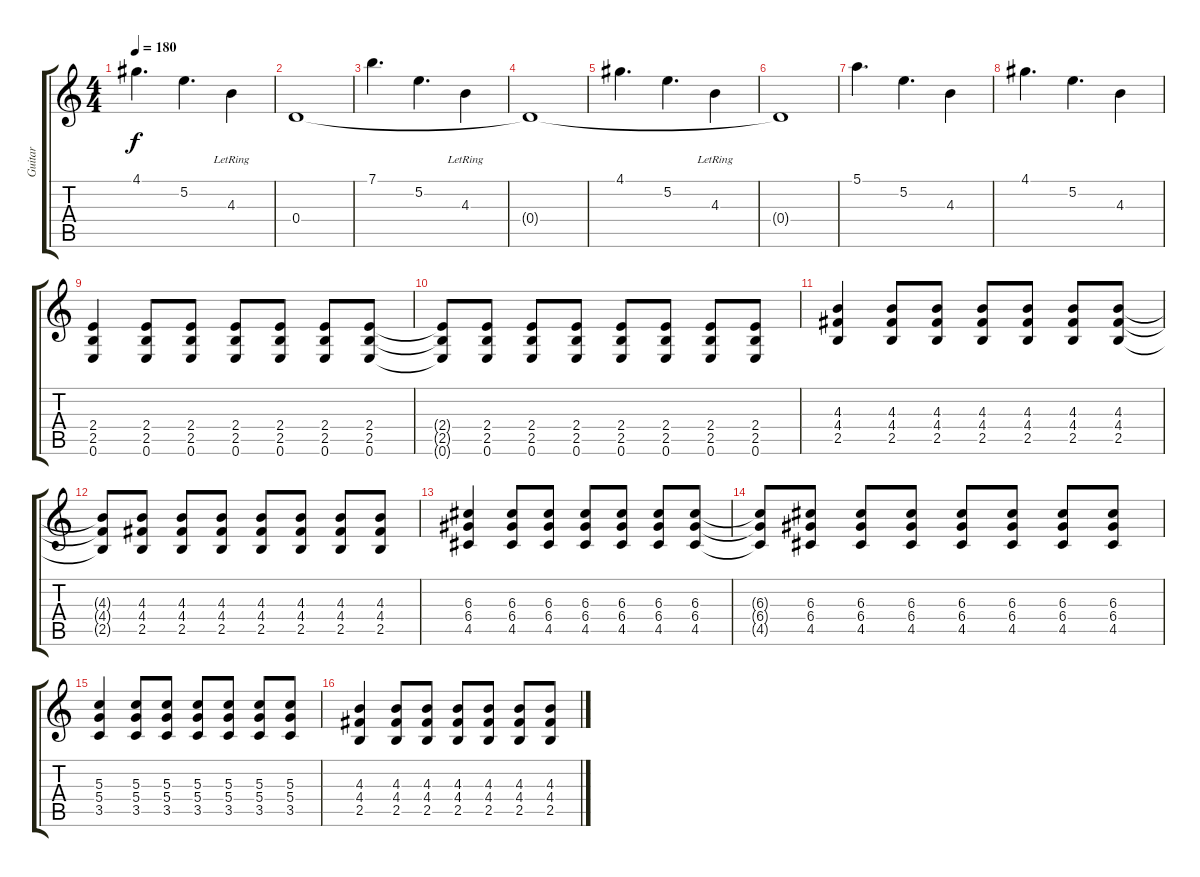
\track ("Guitar" "Guitar") {instrument acousticguitarsteel}
\staff {score tabs}
\tuning (E4 B3 G3 D3 A2 E2) {hide}
\ts (4 4)
\tempo 180
\clef g2
\ks c
4.1.4{d dy f} 5.2.4{d} 4.3{lr}.4 |
0.4.1 |
7.1.4{d} 5.2.4{d} 4.3{lr}.4 |
0.4{t}.1 |
4.1.4{d} 5.2.4{d} 4.3{lr}.4 |
0.4{t}.1 |
5.1.4{d} 5.2.4{d} 4.3.4 |
4.1.4{d} 5.2.4{d} 4.3.4 |
(2.4 2.5 0.6).4 (2.4 2.5 0.6).8 (2.4 2.5 0.6).8 (2.4 2.5 0.6).8 (2.4 2.5 0.6).8 (2.4 2.5 0.6).8 (2.4 2.5 0.6).8 |
(2.4{t} 2.5{t} 0.6{t}).8 (2.4 2.5 0.6).8 (2.4 2.5 0.6).8 (2.4 2.5 0.6).8 (2.4 2.5 0.6).8 (2.4 2.5 0.6).8 (2.4 2.5 0.6).8 (2.4 2.5 0.6).8 |
(4.3 4.4 2.5).4 (4.3 4.4 2.5).8 (4.3 4.4 2.5).8 (4.3 4.4 2.5).8 (4.3 4.4 2.5).8 (4.3 4.4 2.5).8 (4.3 4.4 2.5).8 |
(4.3{t} 4.4{t} 2.5{t}).8 (4.3 4.4 2.5).8 (4.3 4.4 2.5).8 (4.3 4.4 2.5).8 (4.3 4.4 2.5).8 (4.3 4.4 2.5).8 (4.3 4.4 2.5).8 (4.3 4.4 2.5).8 |
(6.3 6.4 4.5).4 (6.3 6.4 4.5).8 (6.3 6.4 4.5).8 (6.3 6.4 4.5).8 (6.3 6.4 4.5).8 (6.3 6.4 4.5).8 (6.3 6.4 4.5).8 |
(6.3{t} 6.4{t} 4.5{t}).8 (6.3 6.4 4.5).8 (6.3 6.4 4.5).8 (6.3 6.4 4.5).8 (6.3 6.4 4.5).8 (6.3 6.4 4.5).8 (6.3 6.4 4.5).8 (6.3 6.4 4.5).8 |
(5.3 5.4 3.5).4 (5.3 5.4 3.5).8 (5.3 5.4 3.5).8 (5.3 5.4 3.5).8 (5.3 5.4 3.5).8 (5.3 5.4 3.5).8 (5.3 5.4 3.5).8 |
(4.3 4.4 2.5).4 (4.3 4.4 2.5).8 (4.3 4.4 2.5).8 (4.3 4.4 2.5).8 (4.3 4.4 2.5).8 (4.3 4.4 2.5).8 (4.3 4.4 2.5).8
